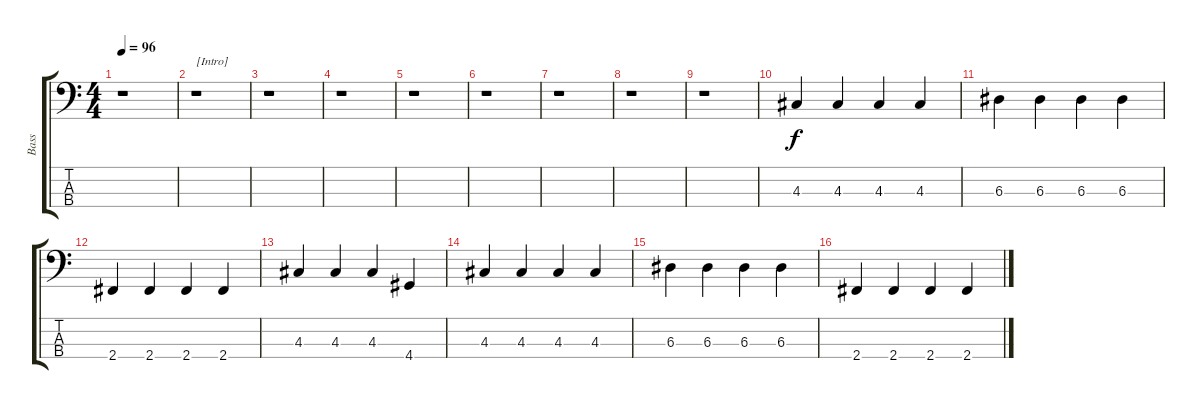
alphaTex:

\track ("Bass" "Bass") {instrument electricbasspick}
\staff {score tabs}
\tuning (G2 D2 A1 E1) {hide}
\ts (4 4)
\tempo 96
\clef f4
\ks c
r.1{dy f instrument electricbasspick} |
r.1{txt "[Intro]"} |
r.1 |
r.1 |
r.1 |
r.1 |
r.1 |
r.1 |
r.1 |
4.3.4 4.3.4 4.3.4 4.3.4 |
6.3.4 6.3.4 6.3.4 6.3.4 |
2.4.4 2.4.4 2.4.4 2.4.4 |
4.3.4 4.3.4 4.3.4 4.4.4 |
4.3.4 4.3.4 4.3.4 4.3.4 |
6.3.4 6.3.4 6.3.4 6.3.4 |
2.4.4 2.4.4 2.4.4 2.4.4
